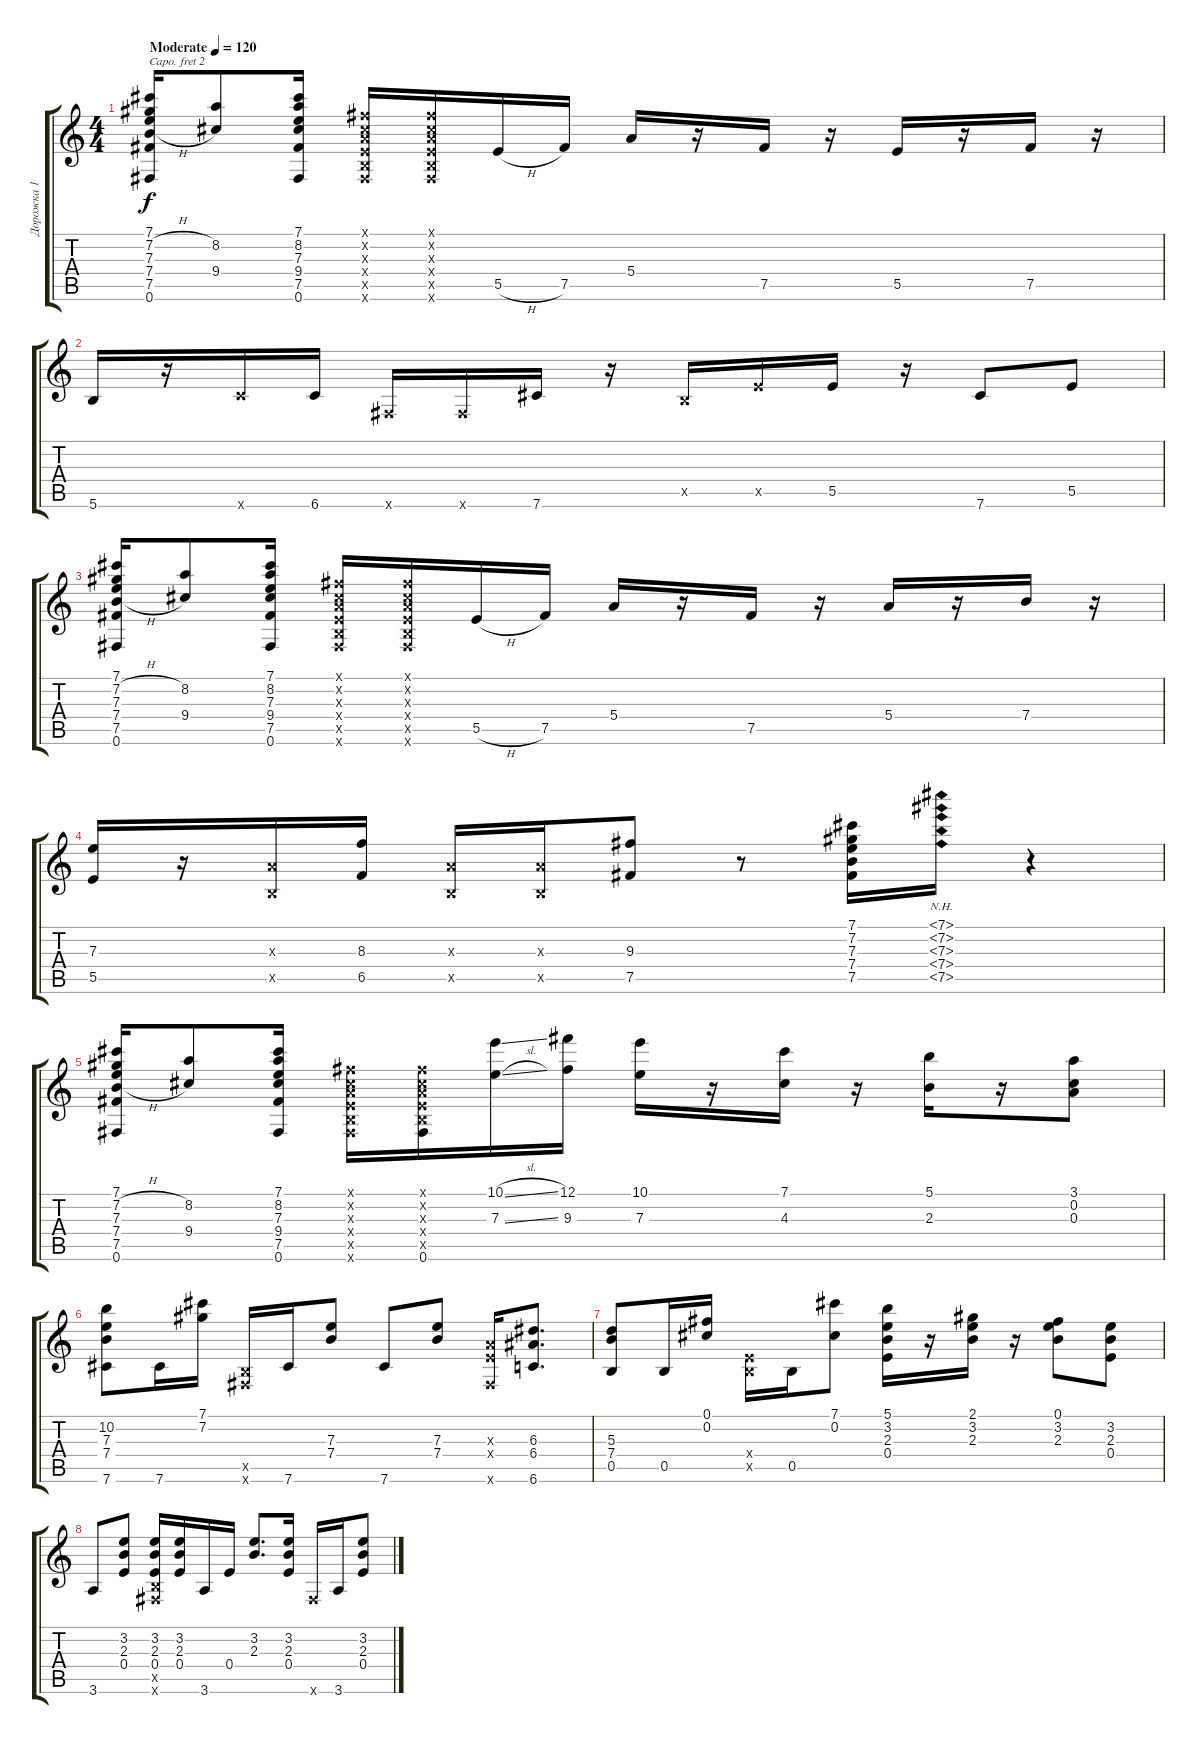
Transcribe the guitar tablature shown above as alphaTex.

\track ("Дорожка 1" "Дорожка 1") {instrument acousticguitarsteel}
\staff {score tabs}
\capo 2
\tuning (E4 B3 G3 D3 A2 E2) {hide}
\ts (4 4)
\tempo (120 "Moderate")
\clef g2
\ks c
(7.1 7.2{h} 7.3 7.4{h} 7.5 0.6).16{dy f instrument acousticguitarsteel} (8.2 9.4).8 (7.1 8.2 7.3 9.4 7.5 0.6).16 (0.1{x} 0.2{x} 0.3{x} 0.4{x} 0.5{x} 0.6{x}).16 (0.1{x} 0.2{x} 0.3{x} 0.4{x} 0.5{x} 0.6{x}).16 5.5{h}.16 7.5.16 5.4.16 r.16 7.5.16 r.16 5.5.16 r.16 7.5.16 r.16 |
5.6.16 r.16 6.6{x}.16 6.6.16 0.6{x}.16 0.6{x}.16 7.6.16 r.16 0.5{x}.16 5.5{x}.16 5.5.16 r.16 7.6.8 5.5.8 |
(7.1 7.2{h} 7.3 7.4{h} 7.5 0.6).16 (8.2 9.4).8 (7.1 8.2 7.3 9.4 7.5 0.6).16 (0.1{x} 0.2{x} 0.3{x} 0.4{x} 0.5{x} 0.6{x}).16 (0.1{x} 0.2{x} 0.3{x} 0.4{x} 0.5{x} 0.6{x}).16 5.5{h}.16 7.5.16 5.4.16 r.16 7.5.16 r.16 5.4.16 r.16 7.4.16 r.16 |
(7.3 5.5).16 r.16 (0.3{x} 0.5{x}).16 (8.3 6.5).16 (0.3{x} 0.5{x}).16 (0.3{x} 0.5{x}).16 (9.3 7.5).8 r.8 (7.1 7.2 7.3 7.4 7.5).16 (7.1{nh} 7.2{nh} 7.3{nh} 7.4{nh} 7.5{nh}).16 r.4 |
(7.1 7.2{h} 7.3 7.4{h} 7.5 0.6).16 (8.2 9.4).8 (7.1 8.2 7.3 9.4 7.5 0.6).16 (0.1{x} 0.2{x} 0.3{x} 0.4{x} 0.5{x} 0.6{x}).16 (0.1{x} 0.2{x} 0.3{x} 0.4{x} 0.5{x} 0.6).16 (10.1{sl} 7.3{sl}).16 (12.1 9.3).16 (10.1 7.3).16 r.16 (7.1 4.3).16 r.16 (5.1 2.3).16 r.16 (3.1 0.2 0.3).8 |
(10.2 7.3 7.4 7.6).8 7.6.16 (7.1 7.2).16 (0.5{x} 0.6{x}).16 7.6.16 (7.3 7.4).8 7.6.8 (7.3 7.4).8 (0.3{x} 0.4{x} 0.6{x}).16 (6.3 6.4 6.6).8{d} |
(5.3 7.4 0.5).8 0.5.16 (0.1 0.2).16 (0.4{x} 0.5{x}).16 0.5.16 (7.1 0.2).8 (5.1 3.2 2.3 0.4).16 r.16 (2.1 3.2 2.3).16 r.16 (0.1 3.2 2.3).8 (3.2 2.3 0.4).8 |
3.6.8 (3.2 2.3 0.4).8 (3.2 2.3 0.4 0.5{x} 0.6{x}).16 (3.2 2.3 0.4).16 3.6.16 0.4.16 (3.2 2.3).8{d} (3.2 2.3 0.4).16 0.6{x}.16 3.6.16 (3.2 2.3 0.4).8
